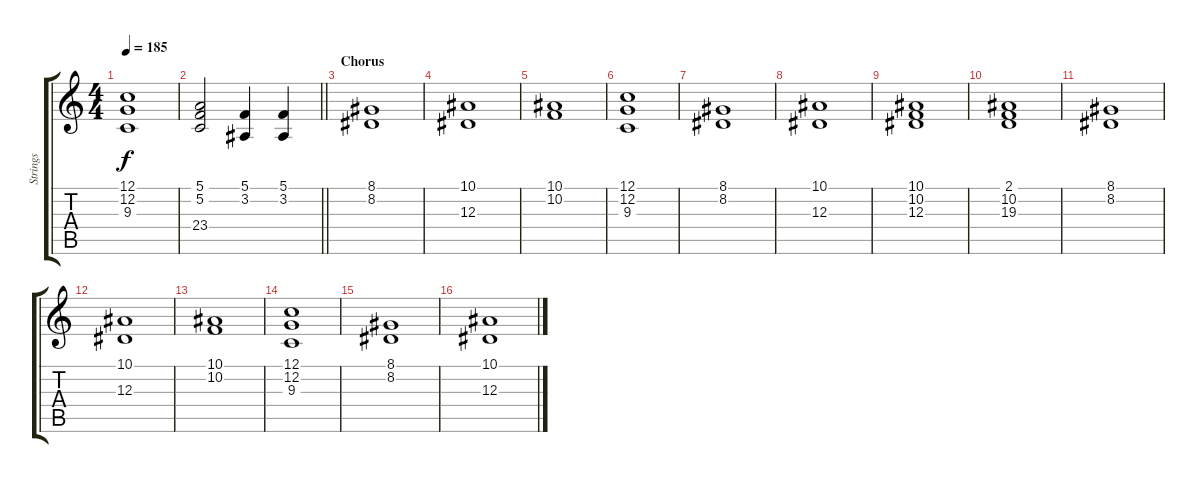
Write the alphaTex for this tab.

\track ("Strings" "Strings") {instrument stringensemble1}
\staff {score tabs}
\tuning (C4 G3 Eb3 Bb2 F2 C2) {hide}
\ts (4 4)
\tempo 185
\clef g2
\ks c
(12.1 12.2 9.3).1{dy f} |
\barLineRight lightlight
(5.1 5.2 23.4).2 (5.1 3.2).4 (5.1 3.2).4 |
\section ("" "Chorus")
(8.1 8.2).1 |
(10.1 12.3).1 |
(10.1 10.2).1 |
(12.1 12.2 9.3).1 |
(8.1 8.2).1 |
(10.1 12.3).1 |
(10.1 10.2 12.3).1 |
(2.1 10.2 19.3).1 |
(8.1 8.2).1 |
(10.1 12.3).1 |
(10.1 10.2).1 |
(12.1 12.2 9.3).1 |
(8.1 8.2).1 |
(10.1 12.3).1
